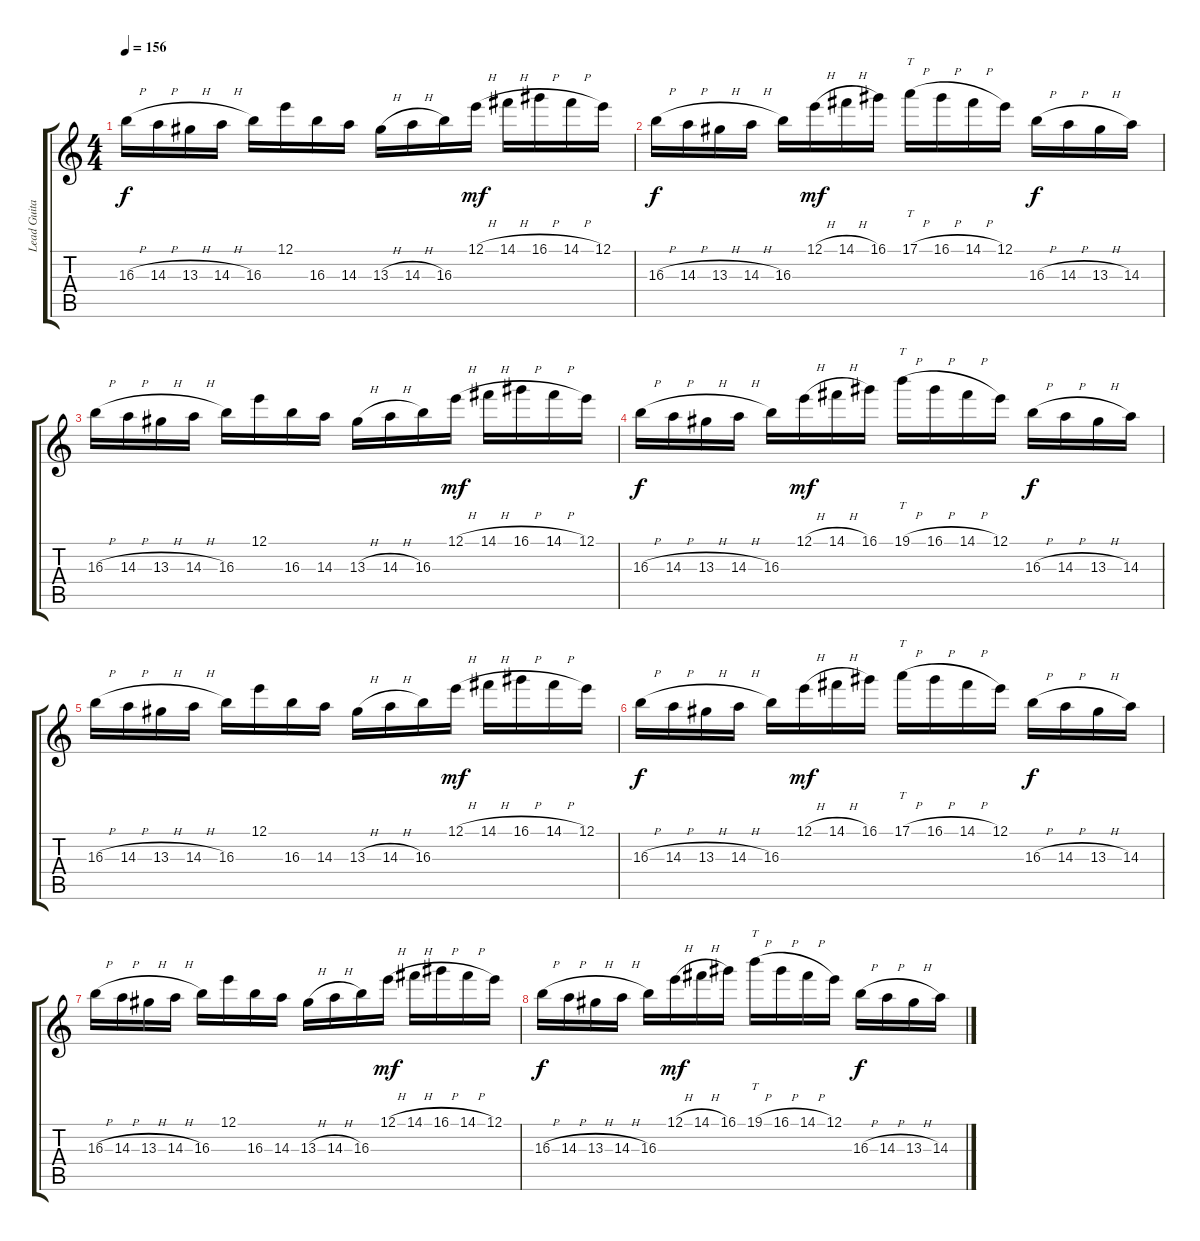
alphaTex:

\track ("Lead Guitar 1" "Lead Guita") {instrument distortionguitar}
\staff {score tabs}
\tuning (E4 B3 G3 D3 A2 E2) {hide}
\ts (4 4)
\tempo 156
\clef g2
\ks c
16.3{h}.16{dy f} 14.3{h}.16 13.3{h}.16 14.3{h}.16 16.3.16 12.1.16 16.3.16 14.3.16 13.3{h}.16 14.3{h}.16 16.3.16 12.1{h}.16{dy mf} 14.1{h}.16 16.1{h}.16 14.1{h}.16 12.1.16 |
16.3{h}.16{dy f} 14.3{h}.16 13.3{h}.16 14.3{h}.16 16.3.16 12.1{h}.16{dy mf} 14.1{h}.16 16.1.16 17.1{h}.16{tt} 16.1{h}.16 14.1{h}.16 12.1.16 16.3{h}.16{dy f} 14.3{h}.16 13.3{h}.16 14.3.16 |
16.3{h}.16 14.3{h}.16 13.3{h}.16 14.3{h}.16 16.3.16 12.1.16 16.3.16 14.3.16 13.3{h}.16 14.3{h}.16 16.3.16 12.1{h}.16{dy mf} 14.1{h}.16 16.1{h}.16 14.1{h}.16 12.1.16 |
16.3{h}.16{dy f} 14.3{h}.16 13.3{h}.16 14.3{h}.16 16.3.16 12.1{h}.16{dy mf} 14.1{h}.16 16.1.16 19.1{h}.16{tt} 16.1{h}.16 14.1{h}.16 12.1.16 16.3{h}.16{dy f} 14.3{h}.16 13.3{h}.16 14.3.16 |
16.3{h}.16 14.3{h}.16 13.3{h}.16 14.3{h}.16 16.3.16 12.1.16 16.3.16 14.3.16 13.3{h}.16 14.3{h}.16 16.3.16 12.1{h}.16{dy mf} 14.1{h}.16 16.1{h}.16 14.1{h}.16 12.1.16 |
16.3{h}.16{dy f} 14.3{h}.16 13.3{h}.16 14.3{h}.16 16.3.16 12.1{h}.16{dy mf} 14.1{h}.16 16.1.16 17.1{h}.16{tt} 16.1{h}.16 14.1{h}.16 12.1.16 16.3{h}.16{dy f} 14.3{h}.16 13.3{h}.16 14.3.16 |
16.3{h}.16 14.3{h}.16 13.3{h}.16 14.3{h}.16 16.3.16 12.1.16 16.3.16 14.3.16 13.3{h}.16 14.3{h}.16 16.3.16 12.1{h}.16{dy mf} 14.1{h}.16 16.1{h}.16 14.1{h}.16 12.1.16 |
16.3{h}.16{dy f} 14.3{h}.16 13.3{h}.16 14.3{h}.16 16.3.16 12.1{h}.16{dy mf} 14.1{h}.16 16.1.16 19.1{h}.16{tt} 16.1{h}.16 14.1{h}.16 12.1.16 16.3{h}.16{dy f} 14.3{h}.16 13.3{h}.16 14.3.16
